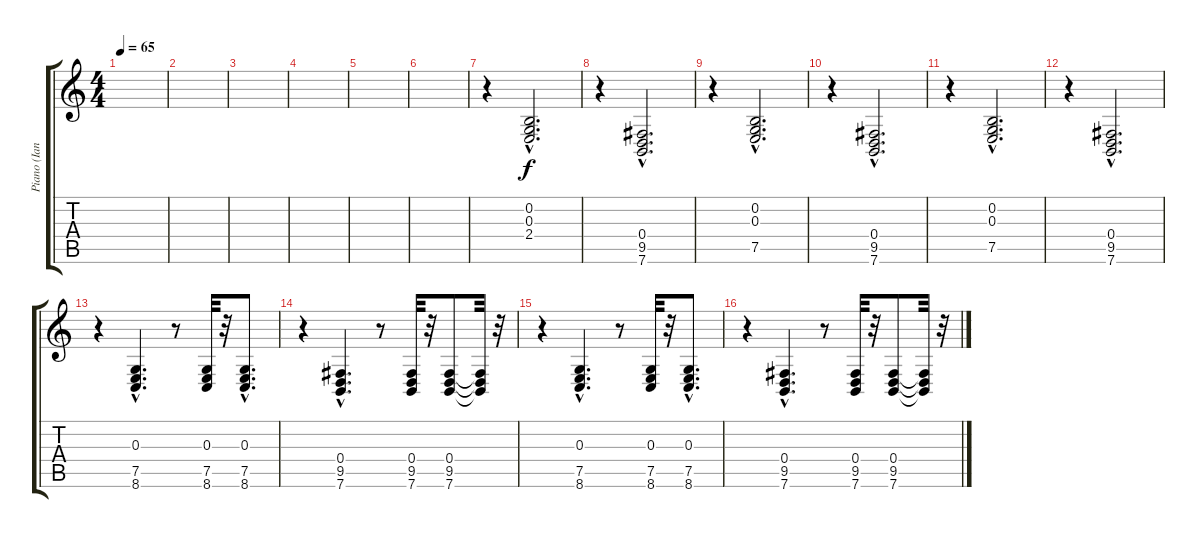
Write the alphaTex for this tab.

\track ("Piano (Ian McDonald)" "Piano (Ian") {instrument acousticgrandpiano}
\staff {score tabs}
\tuning (E4 B3 G3 D3 A2 E2) {hide}
\ts (4 4)
\tempo 65
\clef g2
\ks c
|
|
|
|
|
|
r.4 (0.2{hac} 0.3{hac} 2.4{hac}).2{d} |
r.4 (0.4{hac} 9.5{hac} 7.6{hac}).2{d} |
r.4 (0.2{hac} 0.3{hac} 7.5{hac}).2{d} |
r.4 (0.4{hac} 9.5{hac} 7.6{hac}).2{d} |
r.4 (0.2{hac} 0.3{hac} 7.5{hac}).2{d} |
r.4 (0.4{hac} 9.5{hac} 7.6{hac}).2{d} |
r.4 (0.3{hac} 7.5{hac} 8.6{hac}).4{d} r.8 (0.3 7.5 8.6).32 r.32 (0.3{hac} 7.5{hac} 8.6{hac}).8{d} |
r.4 (0.4{hac} 9.5{hac} 7.6{hac}).4{d} r.8 (0.4 9.5 7.6).32 r.32 (0.4 9.5 7.6).8 (0.4{t} 9.5{t} 7.6{t}).32 r.32 |
r.4 (0.3{hac} 7.5{hac} 8.6{hac}).4{d} r.8 (0.3 7.5 8.6).32 r.32 (0.3{hac} 7.5{hac} 8.6{hac}).8{d} |
r.4 (0.4{hac} 9.5{hac} 7.6{hac}).4{d} r.8 (0.4 9.5 7.6).32 r.32 (0.4 9.5 7.6).8 (0.4{t} 9.5{t} 7.6{t}).32 r.32
